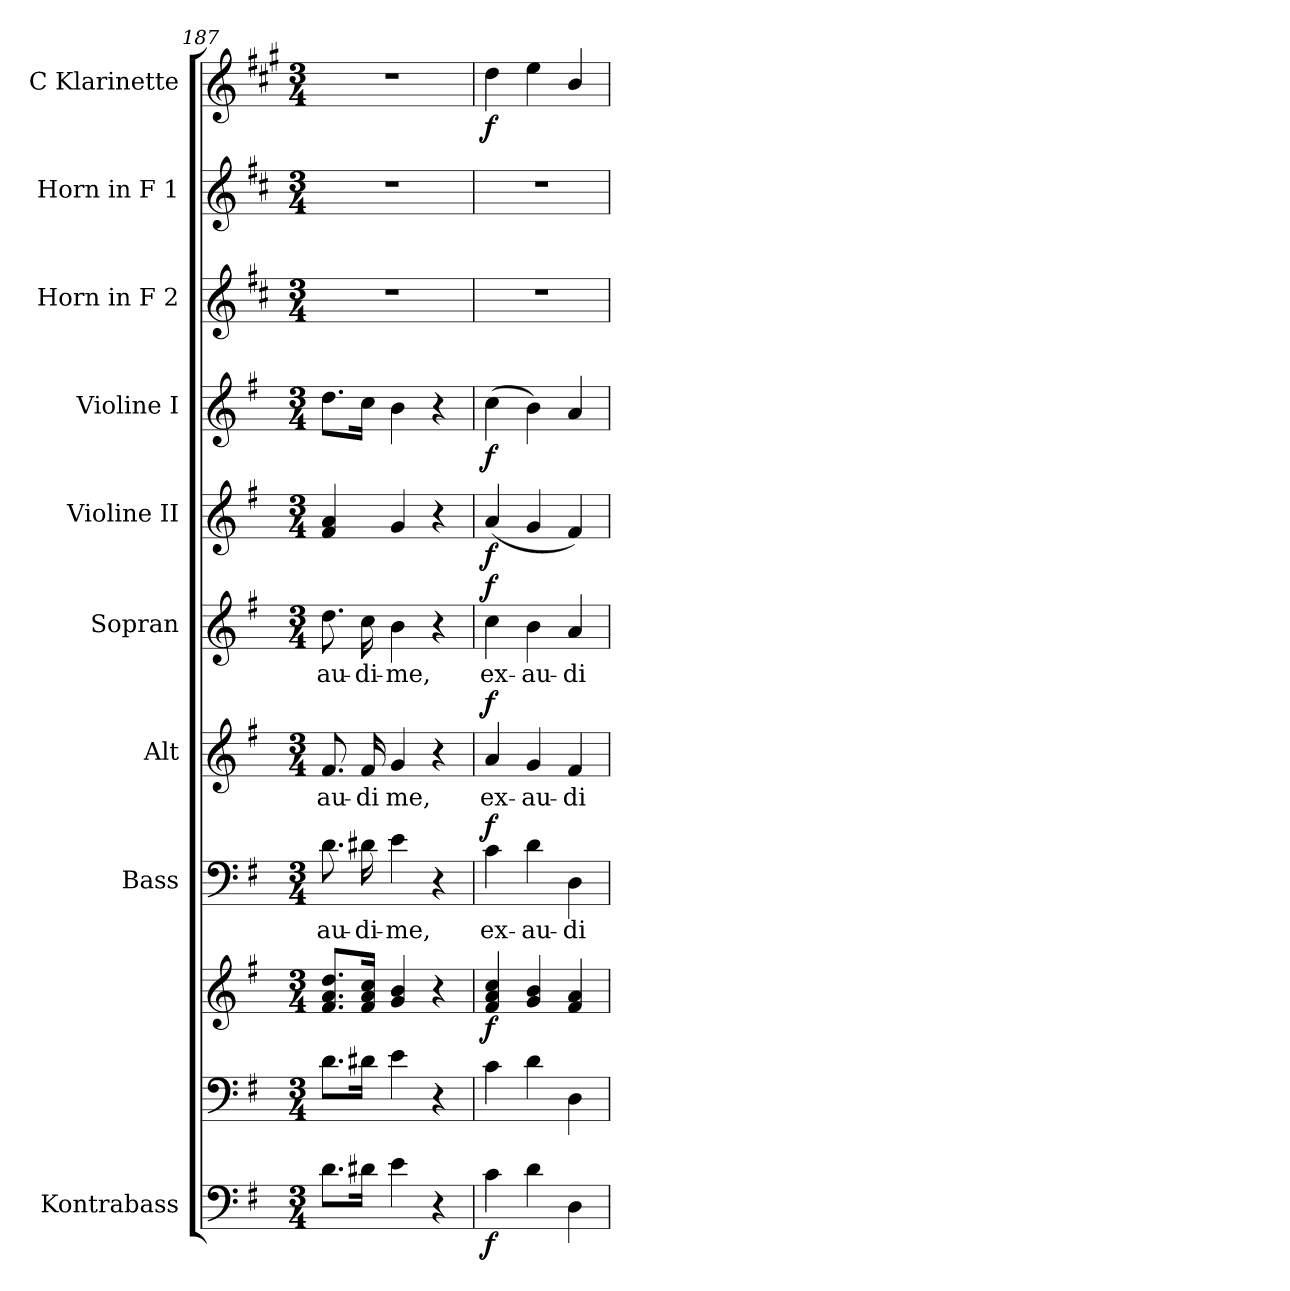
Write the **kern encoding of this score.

**kern	**dynam	**kern	**kern	**dynam	**kern	**text	**dynam	**kern	**text	**dynam	**kern	**text	**dynam	**kern	**dynam	**kern	**dynam	**kern	**kern	**kern	**dynam
*part10	*part10	*part9	*part9	*part9	*part8	*part8	*part8	*part7	*part7	*part7	*part6	*part6	*part6	*part5	*part5	*part4	*part4	*part3	*part2	*part1	*part1
*staff11	*staff11	*staff10	*staff9	*staff9/10	*staff8	*staff8	*staff8	*staff7	*staff7	*staff7	*staff6	*staff6	*staff6	*staff5	*staff5	*staff4	*staff4	*staff3	*staff2	*staff1	*staff1
*I"Kontrabass	*	*	*	*	*I"Bass	*	*	*I"Alt	*	*	*I"Sopran	*	*	*I"Violine II	*	*I"Violine I	*	*I"Horn in F 2	*I"Horn in F 1	*I"C Klarinette	*
*I'Kb.	*	*	*	*	*I'B.	*	*	*I'A.	*	*	*I'S.	*	*	*I'Vl. II	*	*I'Vl. I	*	*	*	*I'Kl.	*
*clefF4	*	*clefF4	*clefG2	*	*clefF4	*	*	*clefG2	*	*	*clefG2	*	*	*clefG2	*	*clefG2	*	*clefG2	*clefG2	*clefG2	*
*ITrd7c12	*	*	*	*	*	*	*	*	*	*	*	*	*	*	*	*	*	*ITrd4c7	*ITrd4c7	*ITrd1c2	*
*k[f#]	*	*k[f#]	*k[f#]	*	*k[f#]	*	*	*k[f#]	*	*	*k[f#]	*	*	*k[f#]	*	*k[f#]	*	*k[f#]	*k[f#]	*k[f#]	*
*G:	*	*G:	*G:	*	*G:	*	*	*G:	*	*	*G:	*	*	*G:	*	*G:	*	*G:	*G:	*G:	*
*M3/4	*	*M3/4	*M3/4	*	*M3/4	*	*	*M3/4	*	*	*M3/4	*	*	*M3/4	*	*M3/4	*	*M3/4	*M3/4	*M3/4	*
=187	=187	=187	=187	=187	=187	=187	=187	=187	=187	=187	=187	=187	=187	=187	=187	=187	=187	=187	=187	=187	=187
!	!	!	!	!	!	!LO:LY:b	!	!	!LO:LY:b	!	!	!LO:LY:b	!	!	!	!	!	!	!	!	!
8.D\L	.	8.d\L	8.f#/ 8.a/ 8.dd/L	.	8.d\	-au-	.	8.f#/	-au-	.	8.dd\	-au-	.	4f#/ 4a/	.	8.dd\L	.	2.r	2.r	2.r	.
!	!	!	!	!	!	!LO:LY:b	!	!	!LO:LY:b	!	!	!LO:LY:b	!	!	!	!	!	!	!	!	!
16D#X\Jk	.	16d#X\Jk	16f#/ 16a/ 16cc/Jk	.	16d#X\	-di-	.	16f#/	-di	.	16cc\	-di-	.	.	.	16cc\Jk	.	.	.	.	.
!	!	!	!	!	!	!LO:LY:b	!	!	!LO:LY:b	!	!	!LO:LY:b	!	!	!	!	!	!	!	!	!
4E\	.	4e\	4g/ 4b/	.	4e\	-me,	.	4g/	me,	.	4b\	-me,	.	4g/	.	4b\	.	.	.	.	.
4r	.	4r	4r	.	4r	.	.	4r	.	.	4r	.	.	4r	.	4r	.	.	.	.	.
=188	=188	=188	=188	=188	=188	=188	=188	=188	=188	=188	=188	=188	=188	=188	=188	=188	=188	=188	=188	=188	=188
!	!LO:DY:b	!	!	!LO:DY:b	!	!LO:LY:b	!LO:DY:a	!	!LO:LY:b	!LO:DY:a	!	!LO:LY:b	!LO:DY:a	!	!LO:DY:b	!	!LO:DY:b	!	!	!	!LO:DY:b
4C\	f	4c\	4f#/ 4a/ 4cc/	f	4c\	ex-	f	4a/	ex-	f	4cc\	ex-	f	(<4a/	f	(>4cc\	f	2.r	2.r	4cc\	f
!	!	!	!	!	!	!LO:LY:b	!	!	!LO:LY:b	!	!	!LO:LY:b	!	!	!	!	!	!	!	!	!
4D\	.	4d\	4g/ 4b/	.	4d\	-au-	.	4g/	-au-	.	4b\	-au-	.	4g/	.	4b\)	.	.	.	4dd\	.
!	!	!	!	!	!	!LO:LY:b	!	!	!LO:LY:b	!	!	!LO:LY:b	!	!	!	!	!	!	!	!	!
4DD\	.	4D\	4f#/ 4a/	.	4D\	-di	.	4f#/	-di	.	4a/	-di	.	4f#/)	.	4a/	.	.	.	4a/	.
=	=	=	=	=	=	=	=	=	=	=	=	=	=	=	=	=	=	=	=	=	=
*-	*-	*-	*-	*-	*-	*-	*-	*-	*-	*-	*-	*-	*-	*-	*-	*-	*-	*-	*-	*-	*-
